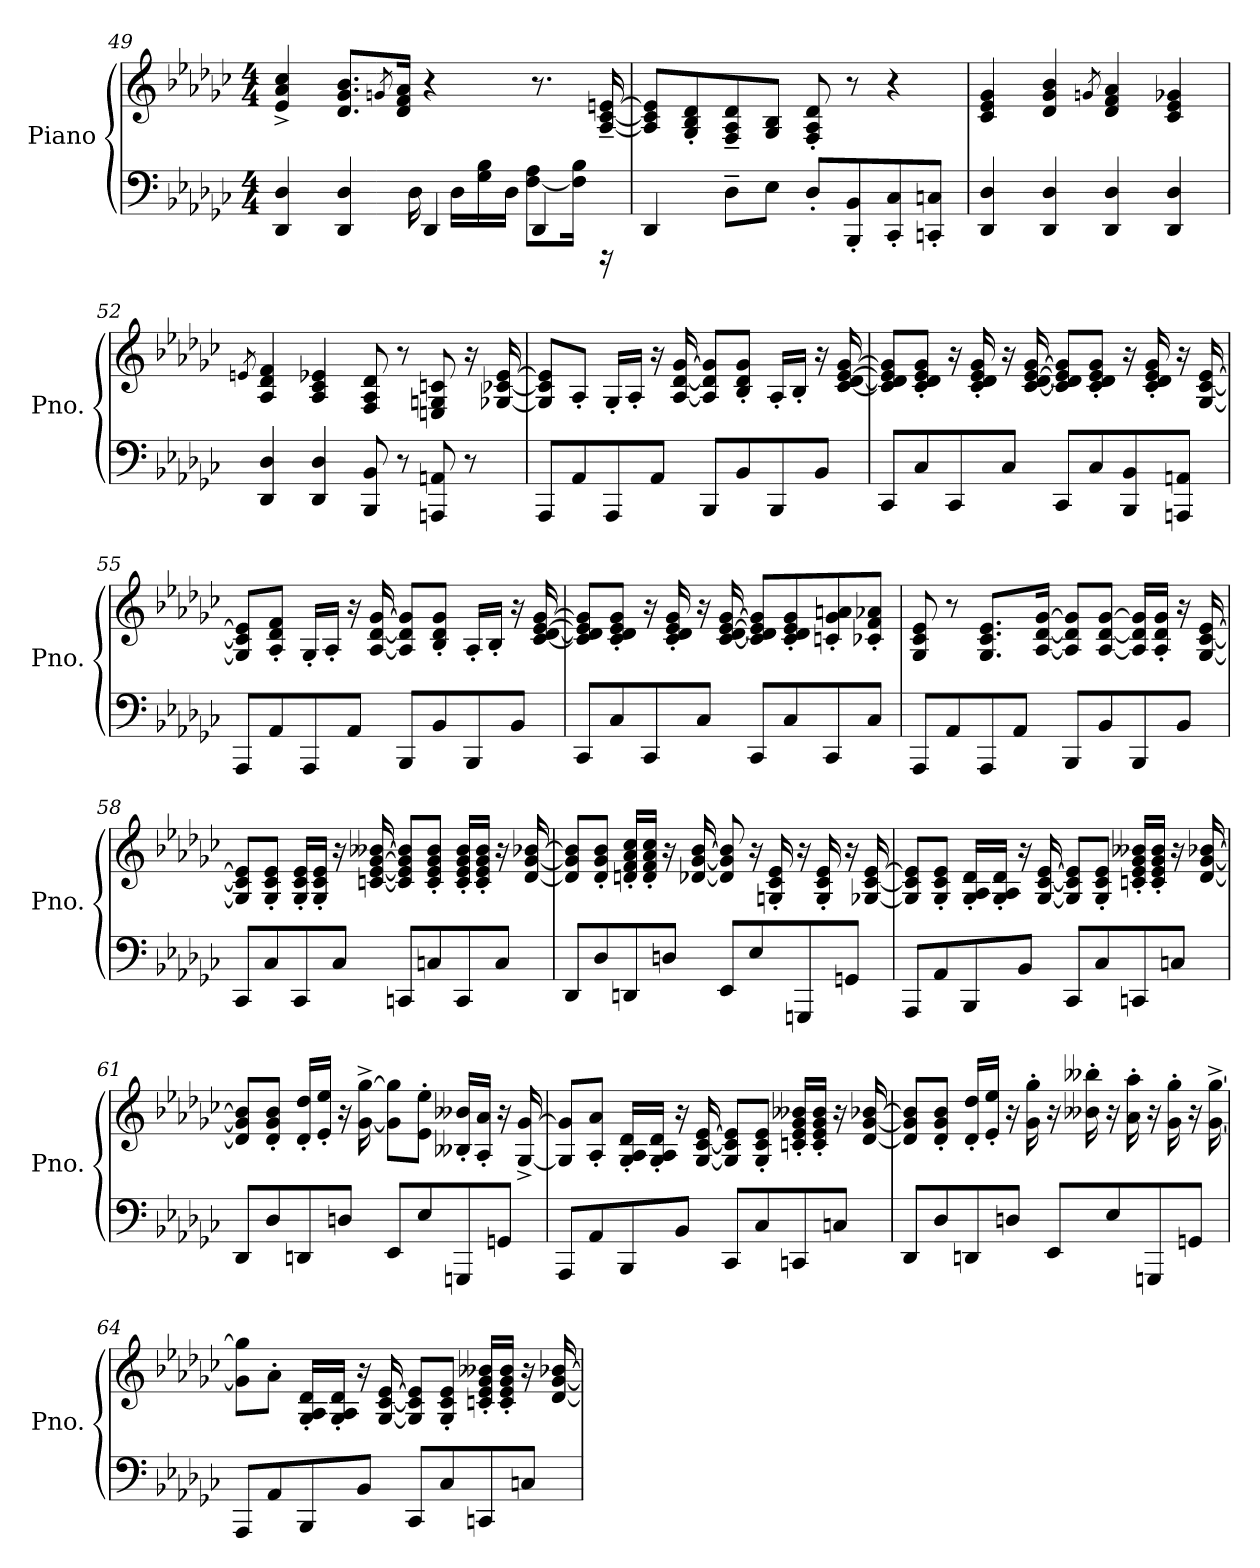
**kern	**kern
*part1	*part1
*staff2	*staff1
*I"Piano	*
*I'Pno.	*
*clefF4	*clefG2
*k[b-e-a-d-g-c-]	*k[b-e-a-d-g-c-]
*G-:	*G-:
*M4/4	*M4/4
=49	=49
*^	*
4DD-/ 4D-/	2ryy	4e-/^ 4a-/^ 4cc-/^
4DD-/ 4D-/	.	8.d-/ 8.g-/ 8.b-/L
.	.	8qgn/
.	.	16d-/ 16f/ 16a-/Jk
4DD-/	16D-\	4r
.	16D-\LL	.
.	16G-\ 16B-\	.
.	16D-\JJ	.
4DD-/	[8F\ 8A-\L	8.r
.	16F\] 16B-\Jk	.
.	16r	[16A-/~ [16c-/~ [16en/~
*v	*v	*
!!LO:LB:g=z
=50	=50
4DD-/	8A-/] 8c-/] 8e/]L
.	8G-/' 8B-/' 8d-/'
8D-~\L	8F/~ 8A-/~ 8d-/~
8E-\J	8G-/ 8B-/J
8D-'/L	8F/' 8A-/' 8d-/'
8BBB-/' 8BB-/'	8r
8CC-/' 8C-/'	4r
8CCn/' 8Cn/'J	.
=51	=51
4DD-/ 4D-/	4c-/ 4e-/ 4g-/
4DD-/ 4D-/	4d-/ 4g-/ 4b-/
.	8qgn/
4DD-/ 4D-/	4d-/ 4f/ 4a-/
4DD-/ 4D-/	4c-/ 4e-/ 4g-X/
=52	=52
.	8qen/
4DD-/ 4D-/	4A-/ 4d-/ 4f/
4DD-/ 4D-/	4A-/ 4c-/ 4e-X/
8BBB-/ 8BB-/	8F/ 8A-/ 8d-/
8r	8r
8AAAn/ 8AAn/	8En/ 8Gn/ 8cn/
8r	16r
.	[16G-X/ [16c-X/ [16e-/
!!LO:LB:g=z
=53	=53
8AAA-/L	8G-/] 8c-/] 8e-/]L
8AA-/	8A-'/J
8AAA-/	16G-'/LL
.	16A-'/JJ
8AA-/J	16r
.	[16A-/ [16d-/ [16g-/
8BBB-/L	8A-/] 8d-/] 8g-/]L
8BB-/	8B-/' 8d-/' 8g-/'J
8BBB-/	16A-'/LL
.	16B-'/JJ
8BB-/J	16r
.	[16c-/ [16d-/ [16e-/ [16g-/
=54	=54
8CC-/L	8c-/] 8d-/] 8e-/] 8g-/]L
8C-/	8c-/' 8d-/' 8e-/' 8g-/'J
8CC-/	16r
.	16c-/' 16d-/' 16e-/' 16g-/'
8C-/J	16r
.	[16c-/ [16d-/ [16e-/ [16g-/
8CC-/L	8c-/] 8d-/] 8e-/] 8g-/]L
8C-/	8c-/' 8d-/' 8e-/' 8g-/'J
8BBB-/ 8BB-/	16r
.	16c-/' 16d-/' 16e-/' 16g-/'
8AAAn/ 8AAn/J	16r
.	[16G-/ [16c-/ [16e-/
!!LO:LB:g=z
=55	=55
8AAA-/L	8G-/] 8c-/] 8e-/]L
8AA-/	8A-/' 8d-/' 8f/'J
8AAA-/	16G-'/LL
.	16A-'/JJ
8AA-/J	16r
.	[16A-/ [16d-/ [16g-/
8BBB-/L	8A-/] 8d-/] 8g-/]L
8BB-/	8B-/' 8d-/' 8g-/'J
8BBB-/	16A-'/LL
.	16B-'/JJ
8BB-/J	16r
.	[16c-/ [16d-/ [16e-/ [16g-/
=56	=56
8CC-/L	8c-/] 8d-/] 8e-/] 8g-/]L
8C-/	8c-/' 8d-/' 8e-/' 8g-/'J
8CC-/	16r
.	16c-/' 16d-/' 16e-/' 16g-/'
8C-/J	16r
.	[16c-/ [16d-/ [16e-/ [16g-/
8CC-/L	8c-/] 8d-/] 8e-/] 8g-/]L
8C-/	8c-/' 8d-/' 8e-/' 8g-/'
8CC-/	8cn/' 8g-/' 8an/'
8C-/J	8c-X/' 8f/' 8a-X/'J
!!LO:PB:g=z
=57	=57
8AAA-/L	8G-/ 8c-/ 8e-/
8AA-/	8r
8AAA-/	8.G-/ 8.c-/ 8.e-/L
8AA-/J	.
.	[16A-/ [16d-/ [16g-/Jk
8BBB-/L	8A-/] 8d-/] 8g-/]L
8BB-/	[8A-/ [8d-/ [8g-/J
8BBB-/	16A-/] 16d-/] 16g-/]LL
.	16A-/' 16d-/' 16g-/'JJ
8BB-/J	16r
.	[16G-/ [16c-/ [16e-/
=58	=58
8CC-/L	8G-/] 8c-/] 8e-/]L
8C-/	8G-/' 8c-/' 8e-/'J
8CC-/	16G-/' 16c-/' 16e-/'LL
.	16G-/' 16c-/' 16e-/'JJ
8C-/J	16r
.	[16cn/ [16e-/ [16g-/ [16b--X/
8CCn/L	8c/] 8e-/] 8g-/] 8b--/]L
8Cn/	8c/' 8e-/' 8g-/' 8b--/'J
8CC/	16c/' 16e-/' 16g-/' 16b--/'LL
.	16c/' 16e-/' 16g-/' 16b--/'JJ
8C/J	16r
.	[16d-/ [16g-/ [16b-X/
!!LO:LB:g=z
=59	=59
8DD-/L	8d-/] 8g-/] 8b-/]L
8D-/	8d-/' 8g-/' 8b-/'J
8DDn/	16dn/' 16f/' 16a-/' 16cc-/'LL
.	16d/' 16f/' 16a-/' 16cc-/'JJ
8Dn/J	16r
.	[16d-X/ [16g-/ [16b-/
8EE-/L	8d-/] 8g-/] 8b-/]
8E-/	16r
.	16Gn/' 16c-/' 16e-/'
8GGGn/	16r
.	16G/' 16c-/' 16e-/'
8GGn/J	16r
.	[16G-X/ [16c-/ [16e-/
=60	=60
8AAA-/L	8G-/] 8c-/] 8e-/]L
8AA-/	8G-/' 8c-/' 8e-/'J
8BBB-/	16G-/' 16A-/' 16d-/'LL
.	16G-/' 16A-/' 16d-/'JJ
8BB-/J	16r
.	[16G-/ [16c-/ [16e-/
8CC-/L	8G-/] 8c-/] 8e-/]L
8C-/	8G-/' 8c-/' 8e-/'J
8CCn/	16cn/' 16e-/' 16g-/' 16b--X/'LL
.	16c/' 16e-/' 16g-/' 16b--/'JJ
8Cn/J	16r
.	[16d-/ [16g-/ [16b-X/
!!LO:LB:g=z
=61	=61
8DD-/L	8d-/] 8g-/] 8b-/]L
8D-/	8d-/' 8g-/' 8b-/'J
8DDn/	16d-/' 16dd-/'LL
.	16e-/' 16ee-/'JJ
8Dn/J	16r
.	[16g-\^ [16gg-\^
8EE-/L	8g-\] 8gg-\]L
8E-/	8e-\' 8ee-\'J
8GGGn/	16B--X/' 16b--X/'LL
.	16A-/' 16a-/'JJ
8GGn/J	16r
.	[16G-/^ [16g-/^
=62	=62
8AAA-/L	8G-/] 8g-/]L
8AA-/	8A-/' 8a-/'J
8BBB-/	16G-/' 16A-/' 16d-/'LL
.	16G-/' 16A-/' 16d-/'JJ
8BB-/J	16r
.	[16G-/ [16c-/ [16e-/
8CC-/L	8G-/] 8c-/] 8e-/]L
8C-/	8G-/' 8c-/' 8e-/'J
8CCn/	16cn/' 16e-/' 16g-/' 16b--X/'LL
.	16c/' 16e-/' 16g-/' 16b--/'JJ
8Cn/J	16r
.	[16d-/ [16g-/ [16b-X/
!!LO:LB:g=z
=63	=63
8DD-/L	8d-/] 8g-/] 8b-/]L
8D-/	8d-/' 8g-/' 8b-/'J
8DDn/	16d-/' 16dd-/'LL
.	16e-/' 16ee-/'JJ
8Dn/J	16r
.	16g-\' 16gg-\'
8EE-/L	16r
.	16b--X\' 16bb--X\'
8E-/	16r
.	16a-\' 16aa-\'
8GGGn/	16r
.	16g-\' 16gg-\'
8GGn/J	16r
.	[16g-\^ [16gg-\^
=64	=64
8AAA-/L	8g-\] 8gg-\]L
8AA-/	8a-'\J
8BBB-/	16G-/' 16A-/' 16d-/'LL
.	16G-/' 16A-/' 16d-/'JJ
8BB-/J	16r
.	[16G-/ [16c-/ [16e-/
8CC-/L	8G-/] 8c-/] 8e-/]L
8C-/	8G-/' 8c-/' 8e-/'J
8CCn/	16cn/' 16e-/' 16g-/' 16b--X/'LL
.	16c/' 16e-/' 16g-/' 16b--/'JJ
8Cn/J	16r
.	[16d-/ [16g-/ [16b-X/
=	=
*-	*-
